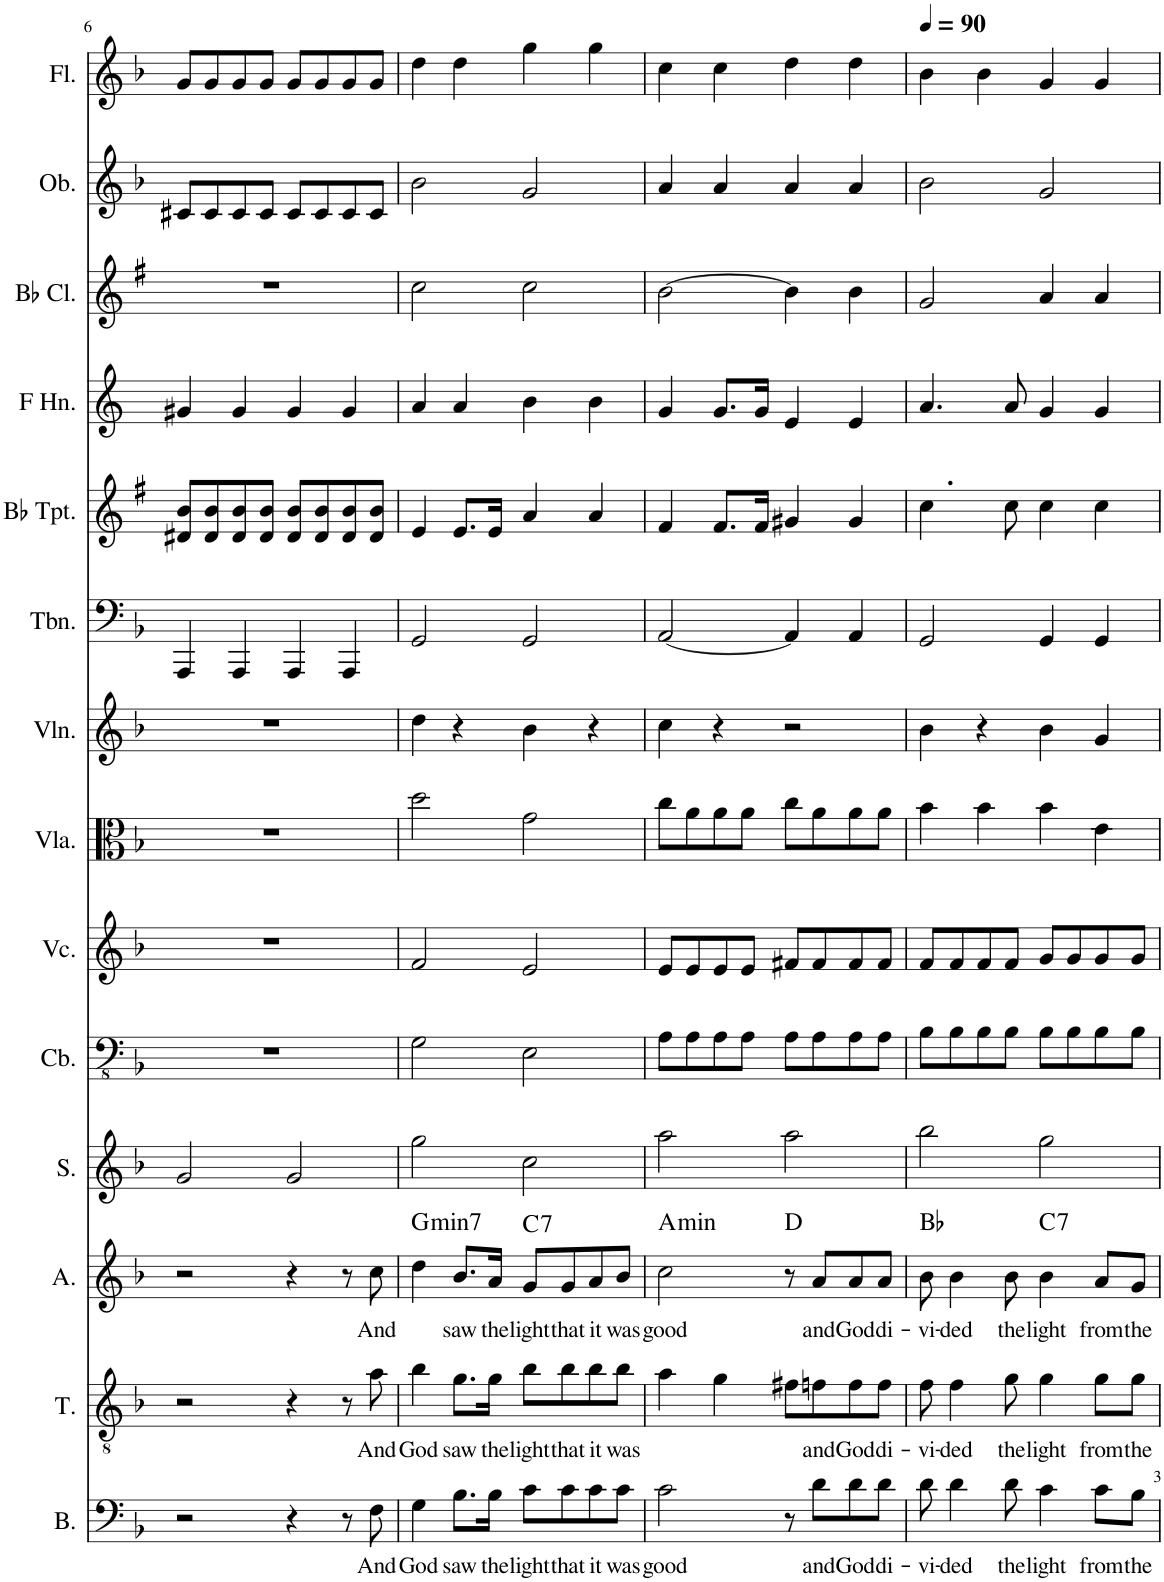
**kern	**text	**kern	**text	**kern	**text	**harte	**kern	**kern	**kern	**kern	**kern	**kern	**kern	**kern	**kern	**kern	**kern
*part14	*part14	*part13	*part13	*part12	*part12	*part12	*part11	*part10	*part9	*part8	*part7	*part6	*part5	*part4	*part3	*part2	*part1
*staff14	*staff14	*staff13	*staff13	*staff12	*staff12	*	*staff11	*staff10	*staff9	*staff8	*staff7	*staff6	*staff5	*staff4	*staff3	*staff2	*staff1
*I"Bass	*	*I"Tenor	*	*I"Alto	*	*	*I"Soprano	*I"Contrabass	*I"Violoncello	*I"Viola	*I"Violin	*I"Trombone	*I"Bb Trumpet	*I"Horn in F	*I"Bb Clarinet	*I"Oboe	*I"Flute
*I'B.	*	*I'T.	*	*I'A.	*	*	*I'S.	*I'Cb.	*I'Vc.	*I'Vla.	*I'Vln.	*I'Tbn.	*I'Bb Tpt.	*	*I'Bb Cl.	*I'Ob.	*I'Fl.
!!LO:PB:g=z
*clefF4	*	*clefGv2	*	*clefG2	*	*	*clefG2	*clefFv4	*clefG2	*clefC3	*clefG2	*clefF4	*clefG2	*clefG2	*clefG2	*clefG2	*clefG2
*	*	*	*	*	*	*	*	*Trd7c12	*	*	*	*	*Trd1c2	*Trd4c7	*Trd1c2	*	*
*k[b-]	*	*k[b-]	*	*k[b-]	*	*	*k[b-]	*k[b-]	*k[b-]	*k[b-]	*k[b-]	*k[b-]	*k[f#]	*k[]	*k[f#]	*k[b-]	*k[b-]
*M4/4	*	*M4/4	*	*M4/4	*	*	*M4/4	*M4/4	*M4/4	*M4/4	*M4/4	*M4/4	*M4/4	*M4/4	*M4/4	*M4/4	*M4/4
=6	=6	=6	=6	=6	=6	=6	=6	=6	=6	=6	=6	=6	=6	=6	=6	=6	=6
2r	.	2r	.	2r	.	.	2g/	1r	1r	1r	1r	4AAA/	8d#X/ 8b/L	4g#X/	1r	8c#X/L	8g/L
.	.	.	.	.	.	.	.	.	.	.	.	.	8d#/ 8b/	.	.	8c#/	8g/
.	.	.	.	.	.	.	.	.	.	.	.	4AAA/	8d#/ 8b/	4g#/	.	8c#/	8g/
.	.	.	.	.	.	.	.	.	.	.	.	.	8d#/ 8b/J	.	.	8c#/J	8g/J
4r	.	4r	.	4r	.	.	2g/	.	.	.	.	4AAA/	8d#/ 8b/L	4g#/	.	8c#/L	8g/L
.	.	.	.	.	.	.	.	.	.	.	.	.	8d#/ 8b/	.	.	8c#/	8g/
8r	.	8r	.	8r	.	.	.	.	.	.	.	4AAA/	8d#/ 8b/	4g#/	.	8c#/	8g/
!	!LO:LY:b	!	!LO:LY:b	!	!LO:LY:b	!	!	!	!	!	!	!	!	!	!	!	!
8F\	And	8a\	And	8cc\	And	.	.	.	.	.	.	.	8d#/ 8b/J	.	.	8c#/J	8g/J
=7	=7	=7	=7	=7	=7	=7	=7	=7	=7	=7	=7	=7	=7	=7	=7	=7	=7
!	!LO:LY:b	!	!LO:LY:b	!	!	!LO:H:kt=min7	!	!	!	!	!	!	!	!	!	!	!
4G\	God	4b-\	God	4dd\	.	G:min7	2gg\	2GG\	2f/	2dd\	4dd\	2GG/	4e/	4a/	2cc\	2b-\	4dd\
!	!LO:LY:b	!	!LO:LY:b	!	!LO:LY:b	!	!	!	!	!	!	!	!	!	!	!	!
8.B-\L	saw	8.g\L	saw	8.b-/L	saw	.	.	.	.	.	4r	.	8.e/L	4a/	.	.	4dd\
!	!LO:LY:b	!	!LO:LY:b	!	!LO:LY:b	!	!	!	!	!	!	!	!	!	!	!	!
16B-\Jk	the	16g\Jk	the	16a/Jk	the	.	.	.	.	.	.	.	16e/Jk	.	.	.	.
!	!LO:LY:b	!	!LO:LY:b	!	!LO:LY:b	!LO:H:kt=7	!	!	!	!	!	!	!	!	!	!	!
8c\L	light	8b-\L	light	8g/L	light	C:7	2cc\	2EE\	2e/	2g\	4b-\	2GG/	4a/	4b\	2cc\	2g/	4gg\
!	!LO:LY:b	!	!LO:LY:b	!	!LO:LY:b	!	!	!	!	!	!	!	!	!	!	!	!
8c\	that	8b-\	that	8g/	that	.	.	.	.	.	.	.	.	.	.	.	.
!	!LO:LY:b	!	!LO:LY:b	!	!LO:LY:b	!	!	!	!	!	!	!	!	!	!	!	!
8c\	it	8b-\	it	8a/	it	.	.	.	.	.	4r	.	4a/	4b\	.	.	4gg\
!	!LO:LY:b	!	!LO:LY:b	!	!LO:LY:b	!	!	!	!	!	!	!	!	!	!	!	!
8c\J	was	8b-\J	was	8b-/J	was	.	.	.	.	.	.	.	.	.	.	.	.
=8	=8	=8	=8	=8	=8	=8	=8	=8	=8	=8	=8	=8	=8	=8	=8	=8	=8
!	!LO:LY:b	!	!	!	!LO:LY:b	!LO:H:kt=min	!	!	!	!	!	!	!	!	!	!	!
2c\	good	4a\	.	2cc\	good	A:min	2aa\	8AA\L	8e/L	8cc\L	4cc\	[2AA/	4f#/	4g/	[2b\	4a/	4cc\
.	.	.	.	.	.	.	.	8AA\	8e/	8a\	.	.	.	.	.	.	.
.	.	4g\	.	.	.	.	.	8AA\	8e/	8a\	4r	.	8.f#/L	8.g/L	.	4a/	4cc\
.	.	.	.	.	.	.	.	8AA\J	8e/J	8a\J	.	.	.	.	.	.	.
.	.	.	.	.	.	.	.	.	.	.	.	.	16f#/Jk	16g/Jk	.	.	.
8r	.	8f#X\L	.	8r	.	D:maj	2aa\	8AA\L	8f#X/L	8cc\L	2r	4AA/]	4g#X/	4e/	4b\]	4a/	4dd\
!	!LO:LY:b	!	!LO:LY:b	!	!LO:LY:b	!	!	!	!	!	!	!	!	!	!	!	!
8d\L	and	8fn\	and	8a/L	and	.	.	8AA\	8f#/	8a\	.	.	.	.	.	.	.
!	!LO:LY:b	!	!LO:LY:b	!	!LO:LY:b	!	!	!	!	!	!	!	!	!	!	!	!
8d\	God	8f\	God	8a/	God	.	.	8AA\	8f#/	8a\	.	4AA/	4g#/	4e/	4b\	4a/	4dd\
!	!LO:LY:b	!	!LO:LY:b	!	!LO:LY:b	!	!	!	!	!	!	!	!	!	!	!	!
8d\J	di-	8f\J	di-	8a/J	di-	.	.	8AA\J	8f#/J	8a\J	.	.	.	.	.	.	.
=9	=9	=9	=9	=9	=9	=9	=9	=9	=9	=9	=9	=9	=9	=9	=9	=9	=9
*	*	*	*	*	*	*	*	*	*	*	*	*	*	*	*	*	*MM90
!	!LO:LY:b	!	!LO:LY:b	!	!LO:LY:b	!	!	!	!	!	!	!	!	!	!	!	!
8d\	-vi-	8f\	-vi-	8b-\	-vi-	Bb:maj	2bb-\	8BB-\L	8f/L	4b-\	4b-\	2GG/	4.cc\	4.a/	2g/	2b-\	4b-\
!	!LO:LY:b	!	!LO:LY:b	!	!LO:LY:b	!	!	!	!	!	!	!	!	!	!	!	!
4d\	-ded	4f\	-ded	4b-\	-ded	.	.	8BB-\	8f/	.	.	.	.	.	.	.	.
.	.	.	.	.	.	.	.	8BB-\	8f/	4b-\	4r	.	.	.	.	.	4b-\
!	!LO:LY:b	!	!LO:LY:b	!	!LO:LY:b	!	!	!	!	!	!	!	!	!	!	!	!
8d\	the	8g\	the	8b-\	the	.	.	8BB-\J	8f/J	.	.	.	8cc\	8a/	.	.	.
!	!LO:LY:b	!	!LO:LY:b	!	!LO:LY:b	!LO:H:kt=7	!	!	!	!	!	!	!	!	!	!	!
4c\	light	4g\	light	4b-\	light	C:7	2gg\	8BB-\L	8g/L	4b-\	4b-\	4GG/	4cc\	4g/	4a/	2g/	4g/
.	.	.	.	.	.	.	.	8BB-\	8g/	.	.	.	.	.	.	.	.
!	!LO:LY:b	!	!LO:LY:b	!	!LO:LY:b	!	!	!	!	!	!	!	!	!	!	!	!
8c\L	from	8g\L	from	8a/L	from	.	.	8BB-\	8g/	4b-\	4g/	4GG/	4cc\	4g/	4a/	.	4g/
!	!LO:LY:b	!	!LO:LY:b	!	!LO:LY:b	!	!	!	!	!	!	!	!	!	!	!	!
8B-\J	the	8g\J	the	8g/J	the	.	.	8BB-\J	8g/J	.	.	.	.	.	.	.	.
=	=	=	=	=	=	=	=	=	=	=	=	=	=	=	=	=	=
*-	*-	*-	*-	*-	*-	*-	*-	*-	*-	*-	*-	*-	*-	*-	*-	*-	*-
